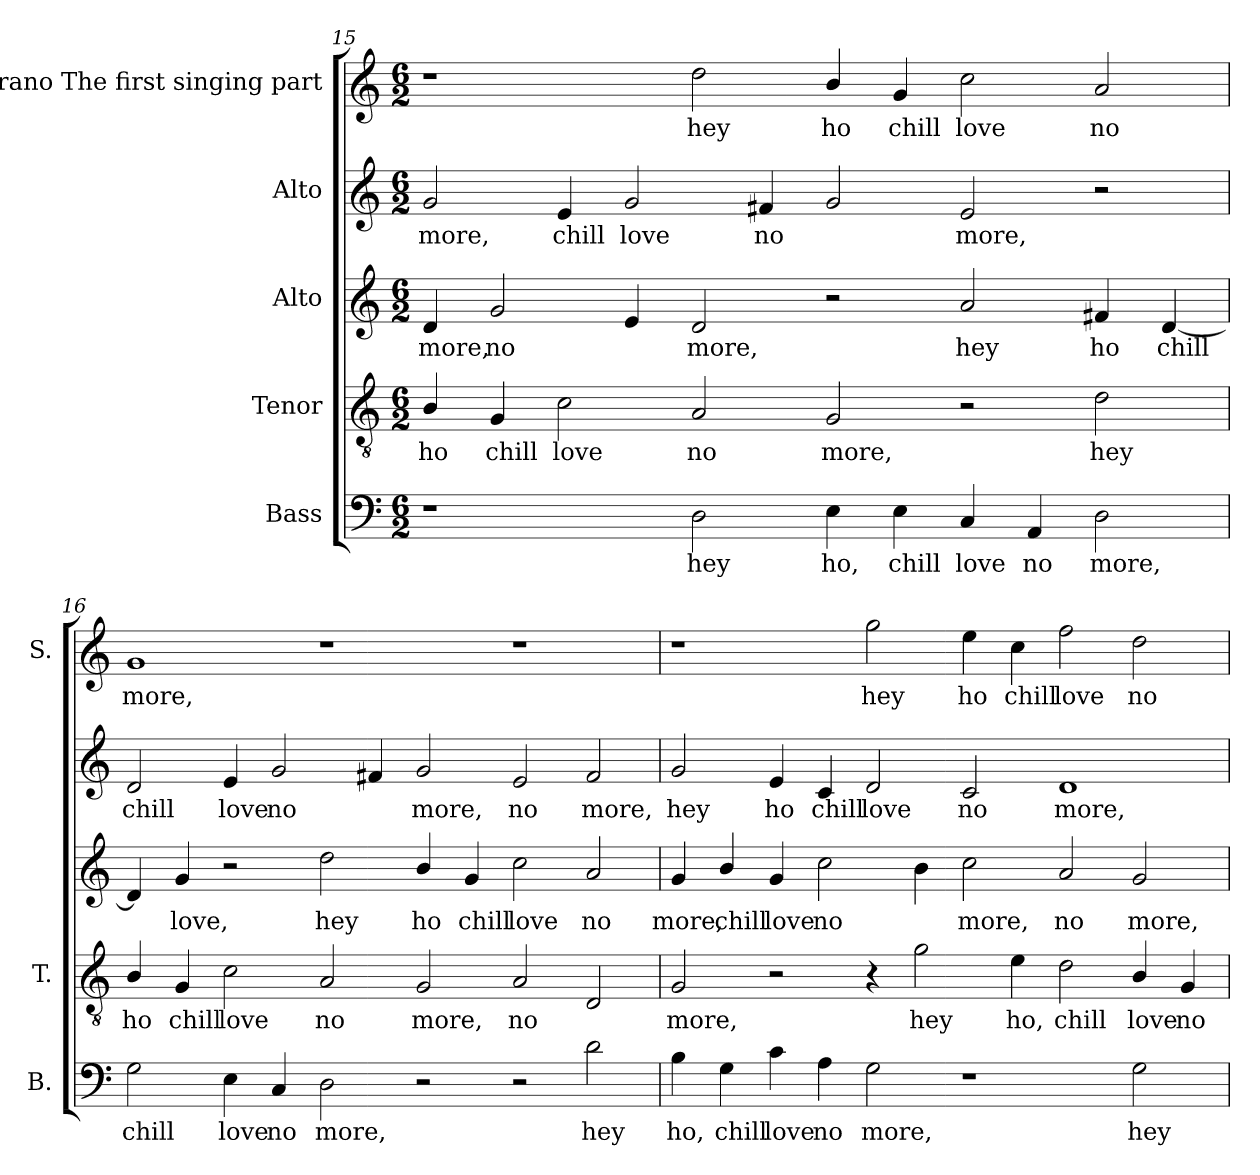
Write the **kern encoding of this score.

**kern	**text	**kern	**text	**kern	**text	**kern	**text	**kern	**text
*part5	*part5	*part4	*part4	*part3	*part3	*part2	*part2	*part1	*part1
*staff5	*staff5	*staff4	*staff4	*staff3	*staff3	*staff2	*staff2	*staff1	*staff1
*I"Bass	*	*I"Tenor	*	*I"Alto	*	*I"Alto	*	*I"Soprano The first singing part	*
*I'B.	*	*I'T.	*	*	*	*	*	*I'S.	*
!!LO:LB:g=z
*clefF4	*	*clefGv2	*	*clefG2	*	*clefG2	*	*clefG2	*
*	*	*ITrd7c12	*	*ITrd7c12	*	*ITrd7c12	*	*	*
*k[]	*	*k[]	*	*k[]	*	*k[]	*	*k[]	*
*C:	*	*C:	*	*C:	*	*C:	*	*C:	*
*M6/2	*	*M6/2	*	*M6/2	*	*M6/2	*	*M6/2	*
=15	=15	=15	=15	=15	=15	=15	=15	=15	=15
!	!	!	!LO:LY:b:color=#000000	!	!	!	!	!	!
!	!	!	!	!	!LO:LY:b:color=#000000	!	!	!	!
!	!	!	!	!	!	!	!LO:LY:b:color=#000000	!	!
1r	.	4BBi/	ho	4Di/	more,	2Gi/	more,	1r	.
!	!	!	!LO:LY:b:color=#000000	!	!	!	!	!	!
!	!	!	!	!	!LO:LY:b:color=#000000	!	!	!	!
.	.	4GGi/	chill	2Gi/	no	.	.	.	.
!	!	!	!LO:LY:b:color=#000000	!	!	!	!	!	!
!	!	!	!	!	!	!	!LO:LY:b:color=#000000	!	!
.	.	2Ci\	love	.	.	4Ei/	chill	.	.
!	!	!	!	!	!	!	!LO:LY:b:color=#000000	!	!
.	.	.	.	4Ei/	.	2Gi/	love	.	.
!	!LO:LY:b:color=#000000	!	!	!	!	!	!	!	!
!	!	!	!LO:LY:b:color=#000000	!	!	!	!	!	!
!	!	!	!	!	!LO:LY:b:color=#000000	!	!	!	!
!	!	!	!	!	!	!	!	!	!LO:LY:b:color=#000000
2Di\	hey	2AAi/	no	2Di/	more,	.	.	2ddi\	hey
!	!	!	!	!	!	!	!LO:LY:b:color=#000000	!	!
.	.	.	.	.	.	4F#Xi/	no	.	.
!	!LO:LY:b:color=#000000	!	!	!	!	!	!	!	!
!	!	!	!LO:LY:b:color=#000000	!	!	!	!	!	!
!	!	!	!	!	!	!	!	!	!LO:LY:b:color=#000000
4Ei\	ho,	2GGi/	more,	2r	.	2Gi/	.	4bi/	ho
!	!LO:LY:b:color=#000000	!	!	!	!	!	!	!	!
!	!	!	!	!	!	!	!	!	!LO:LY:b:color=#000000
4Ei\	chill	.	.	.	.	.	.	4gi/	chill
!	!LO:LY:b:color=#000000	!	!	!	!	!	!	!	!
!	!	!	!	!	!LO:LY:b:color=#000000	!	!	!	!
!	!	!	!	!	!	!	!LO:LY:b:color=#000000	!	!
!	!	!	!	!	!	!	!	!	!LO:LY:b:color=#000000
4Ci/	love	2r	.	2Ai/	hey	2Ei/	more,	2cci\	love
!	!LO:LY:b:color=#000000	!	!	!	!	!	!	!	!
4AAi/	no	.	.	.	.	.	.	.	.
!	!LO:LY:b:color=#000000	!	!	!	!	!	!	!	!
!	!	!	!LO:LY:b:color=#000000	!	!	!	!	!	!
!	!	!	!	!	!LO:LY:b:color=#000000	!	!	!	!
!	!	!	!	!	!	!	!	!	!LO:LY:b:color=#000000
2Di\	more,	2Di\	hey	4F#Xi/	ho	2r	.	2ai/	no
!	!	!	!	!	!LO:LY:b:color=#000000	!	!	!	!
.	.	.	.	[4Di/	chill	.	.	.	.
=16	=16	=16	=16	=16	=16	=16	=16	=16	=16
!	!LO:LY:b:color=#000000	!	!	!	!	!	!	!	!
!	!	!	!LO:LY:b:color=#000000	!	!	!	!	!	!
!	!	!	!	!	!	!	!LO:LY:b:color=#000000	!	!
!	!	!	!	!	!	!	!	!	!LO:LY:b:color=#000000
2Gi\	chill	4BBi/	ho	4Di/]	.	2Di/	chill	1gi	more,
!	!	!	!LO:LY:b:color=#000000	!	!	!	!	!	!
!	!	!	!	!	!LO:LY:b:color=#000000	!	!	!	!
.	.	4GGi/	chill	4Gi/	love,	.	.	.	.
!	!LO:LY:b:color=#000000	!	!	!	!	!	!	!	!
!	!	!	!LO:LY:b:color=#000000	!	!	!	!	!	!
!	!	!	!	!	!	!	!LO:LY:b:color=#000000	!	!
4Ei\	love	2Ci\	love	2r	.	4Ei/	love	.	.
!	!LO:LY:b:color=#000000	!	!	!	!	!	!	!	!
!	!	!	!	!	!	!	!LO:LY:b:color=#000000	!	!
4Ci/	no	.	.	.	.	2Gi/	no	.	.
!	!LO:LY:b:color=#000000	!	!	!	!	!	!	!	!
!	!	!	!LO:LY:b:color=#000000	!	!	!	!	!	!
!	!	!	!	!	!LO:LY:b:color=#000000	!	!	!	!
2Di\	more,	2AAi/	no	2di\	hey	.	.	1r	.
.	.	.	.	.	.	4F#Xi/	.	.	.
!	!	!	!LO:LY:b:color=#000000	!	!	!	!	!	!
!	!	!	!	!	!LO:LY:b:color=#000000	!	!	!	!
!	!	!	!	!	!	!	!LO:LY:b:color=#000000	!	!
2r	.	2GGi/	more,	4Bi/	ho	2Gi/	more,	.	.
!	!	!	!	!	!LO:LY:b:color=#000000	!	!	!	!
.	.	.	.	4Gi/	chill	.	.	.	.
!	!	!	!LO:LY:b:color=#000000	!	!	!	!	!	!
!	!	!	!	!	!LO:LY:b:color=#000000	!	!	!	!
!	!	!	!	!	!	!	!LO:LY:b:color=#000000	!	!
2r	.	2AAi/	no	2ci\	love	2Ei/	no	1r	.
!	!LO:LY:b:color=#000000	!	!	!	!	!	!	!	!
!	!	!	!	!	!LO:LY:b:color=#000000	!	!	!	!
!	!	!	!	!	!	!	!LO:LY:b:color=#000000	!	!
2di\	hey	2DDi/	.	2Ai/	no	2F#i/	more,	.	.
!!LO:LB:g=z
=17	=17	=17	=17	=17	=17	=17	=17	=17	=17
!	!LO:LY:b:color=#000000	!	!	!	!	!	!	!	!
!	!	!	!LO:LY:b:color=#000000	!	!	!	!	!	!
!	!	!	!	!	!LO:LY:b:color=#000000	!	!	!	!
!	!	!	!	!	!	!	!LO:LY:b:color=#000000	!	!
4Bi\	ho,	2GGi/	more,	4Gi/	more,	2Gi/	hey	1r	.
!	!LO:LY:b:color=#000000	!	!	!	!	!	!	!	!
!	!	!	!	!	!LO:LY:b:color=#000000	!	!	!	!
4Gi\	chill	.	.	4Bi/	chill	.	.	.	.
!	!LO:LY:b:color=#000000	!	!	!	!	!	!	!	!
!	!	!	!	!	!LO:LY:b:color=#000000	!	!	!	!
!	!	!	!	!	!	!	!LO:LY:b:color=#000000	!	!
4ci\	love	2r	.	4Gi/	love	4Ei/	ho	.	.
!	!LO:LY:b:color=#000000	!	!	!	!	!	!	!	!
!	!	!	!	!	!LO:LY:b:color=#000000	!	!	!	!
!	!	!	!	!	!	!	!LO:LY:b:color=#000000	!	!
4Ai\	no	.	.	2ci\	no	4Ci/	chill	.	.
!	!LO:LY:b:color=#000000	!	!	!	!	!	!	!	!
!	!	!	!	!	!	!	!LO:LY:b:color=#000000	!	!
!	!	!	!	!	!	!	!	!	!LO:LY:b:color=#000000
2Gi\	more,	4r	.	.	.	2Di/	love	2ggi\	hey
!	!	!	!LO:LY:b:color=#000000	!	!	!	!	!	!
.	.	2Gi\	hey	4Bi\	.	.	.	.	.
!	!	!	!	!	!LO:LY:b:color=#000000	!	!	!	!
!	!	!	!	!	!	!	!LO:LY:b:color=#000000	!	!
!	!	!	!	!	!	!	!	!	!LO:LY:b:color=#000000
1r	.	.	.	2ci\	more,	2Ci/	no	4eei\	ho
!	!	!	!LO:LY:b:color=#000000	!	!	!	!	!	!
!	!	!	!	!	!	!	!	!	!LO:LY:b:color=#000000
.	.	4Ei\	ho,	.	.	.	.	4cci\	chill
!	!	!	!LO:LY:b:color=#000000	!	!	!	!	!	!
!	!	!	!	!	!LO:LY:b:color=#000000	!	!	!	!
!	!	!	!	!	!	!	!LO:LY:b:color=#000000	!	!
!	!	!	!	!	!	!	!	!	!LO:LY:b:color=#000000
.	.	2Di\	chill	2Ai/	no	1Di	more,	2ffi\	love
!	!LO:LY:b:color=#000000	!	!	!	!	!	!	!	!
!	!	!	!LO:LY:b:color=#000000	!	!	!	!	!	!
!	!	!	!	!	!LO:LY:b:color=#000000	!	!	!	!
!	!	!	!	!	!	!	!	!	!LO:LY:b:color=#000000
2Gi\	hey	4BBi/	love	2Gi/	more,	.	.	2ddi\	no
!	!	!	!LO:LY:b:color=#000000	!	!	!	!	!	!
.	.	4GGi/	no	.	.	.	.	.	.
=	=	=	=	=	=	=	=	=	=
*-	*-	*-	*-	*-	*-	*-	*-	*-	*-
